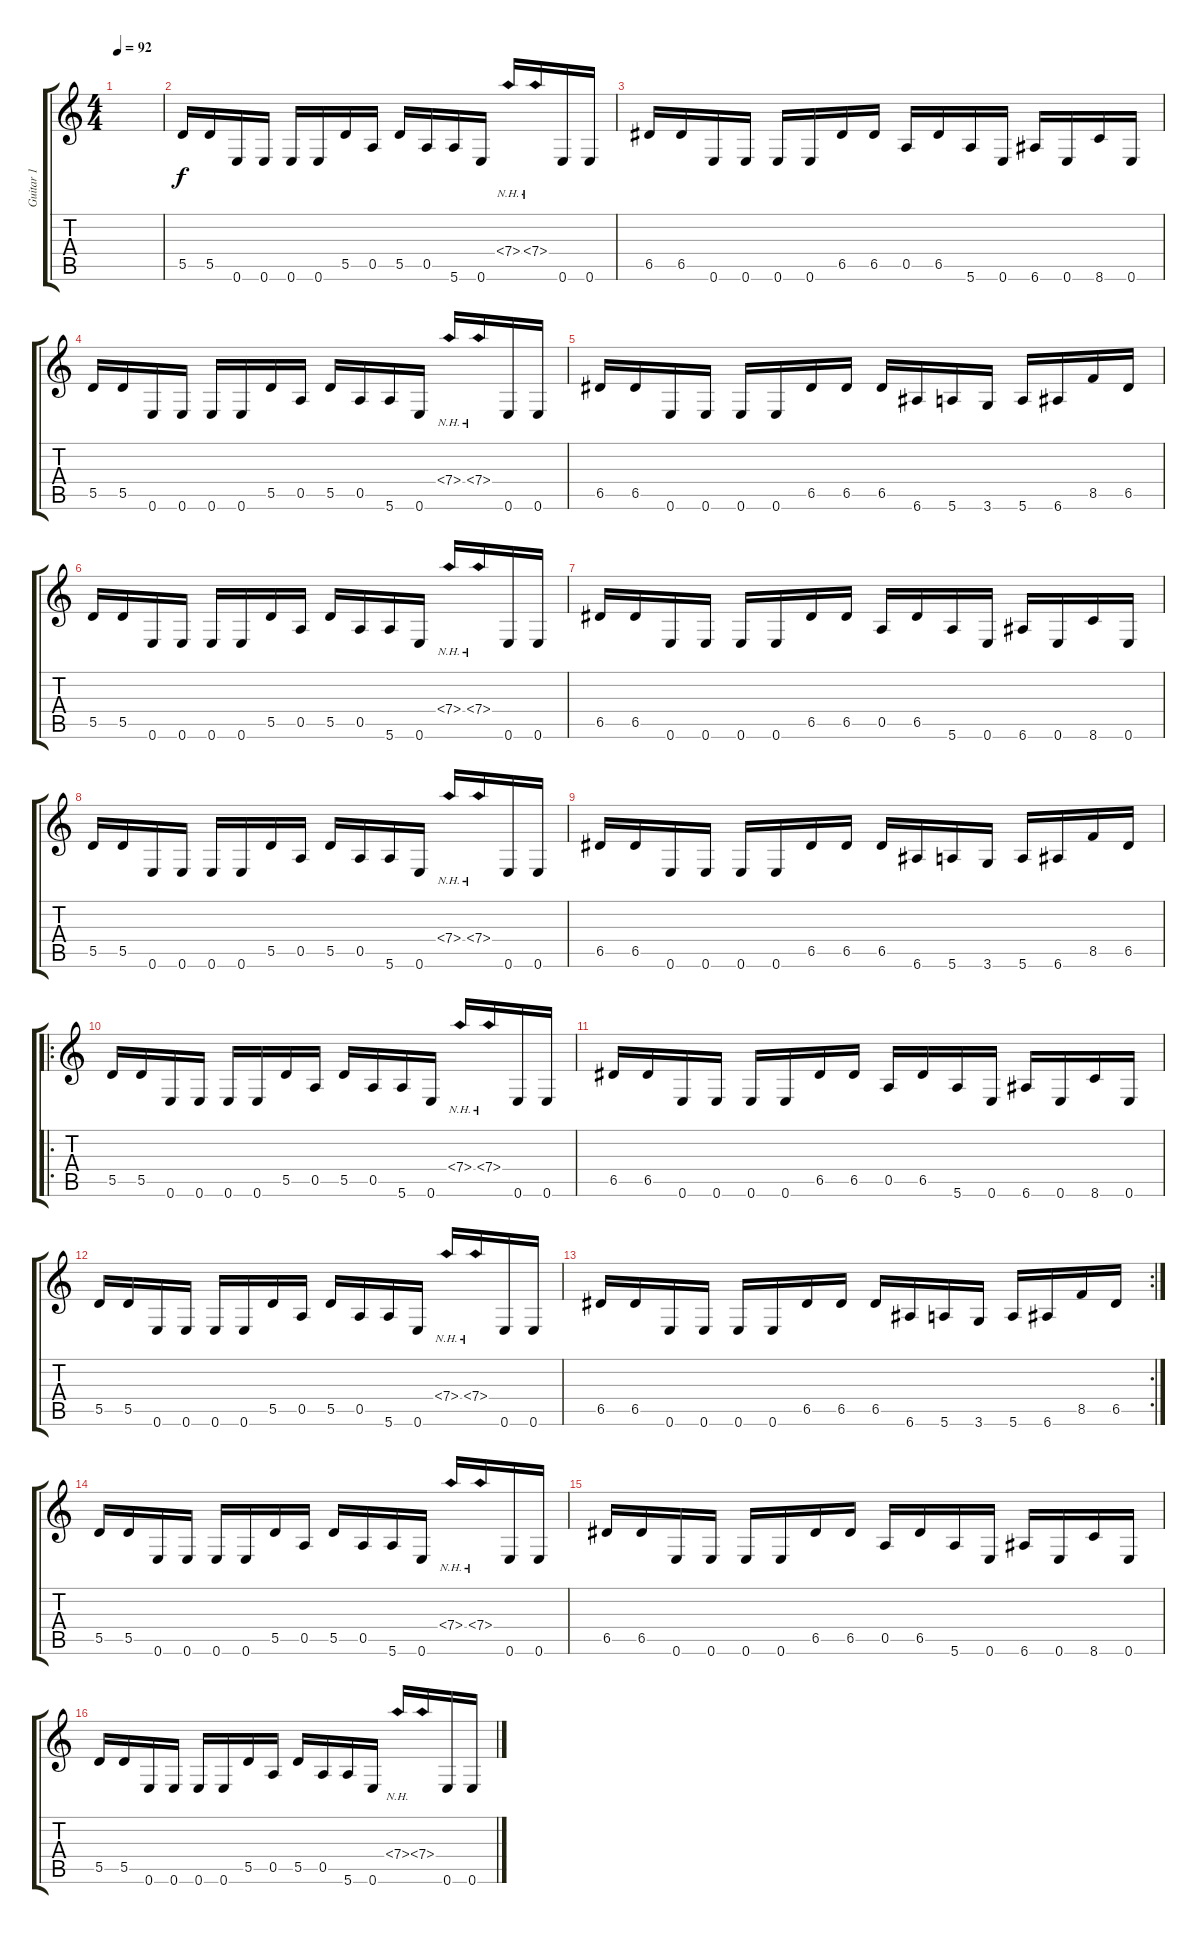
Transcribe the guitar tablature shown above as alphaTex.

\track ("Guitar 1" "Guitar 1") {instrument distortionguitar}
\staff {score tabs}
\tuning (E4 B3 G3 D3 A2 E2) {hide}
\ts (4 4)
\tempo 92
\clef g2
\ks c
|
5.5.16 5.5.16 0.6.16 0.6.16 0.6.16 0.6.16 5.5.16 0.5.16 5.5.16 0.5.16 5.6.16 0.6.16 7.4{nh}.16 7.4{nh}.16 0.6.16 0.6.16 |
6.5.16 6.5.16 0.6.16 0.6.16 0.6.16 0.6.16 6.5.16 6.5.16 0.5.16 6.5.16 5.6.16 0.6.16 6.6.16 0.6.16 8.6.16 0.6.16 |
5.5.16 5.5.16 0.6.16 0.6.16 0.6.16 0.6.16 5.5.16 0.5.16 5.5.16 0.5.16 5.6.16 0.6.16 7.4{nh}.16 7.4{nh}.16 0.6.16 0.6.16 |
6.5.16 6.5.16 0.6.16 0.6.16 0.6.16 0.6.16 6.5.16 6.5.16 6.5.16 6.6.16 5.6.16 3.6.16 5.6.16 6.6.16 8.5.16 6.5.16 |
5.5.16 5.5.16 0.6.16 0.6.16 0.6.16 0.6.16 5.5.16 0.5.16 5.5.16 0.5.16 5.6.16 0.6.16 7.4{nh}.16 7.4{nh}.16 0.6.16 0.6.16 |
6.5.16 6.5.16 0.6.16 0.6.16 0.6.16 0.6.16 6.5.16 6.5.16 0.5.16 6.5.16 5.6.16 0.6.16 6.6.16 0.6.16 8.6.16 0.6.16 |
5.5.16 5.5.16 0.6.16 0.6.16 0.6.16 0.6.16 5.5.16 0.5.16 5.5.16 0.5.16 5.6.16 0.6.16 7.4{nh}.16 7.4{nh}.16 0.6.16 0.6.16 |
6.5.16 6.5.16 0.6.16 0.6.16 0.6.16 0.6.16 6.5.16 6.5.16 6.5.16 6.6.16 5.6.16 3.6.16 5.6.16 6.6.16 8.5.16 6.5.16 |
\ro
5.5.16 5.5.16 0.6.16 0.6.16 0.6.16 0.6.16 5.5.16 0.5.16 5.5.16 0.5.16 5.6.16 0.6.16 7.4{nh}.16 7.4{nh}.16 0.6.16 0.6.16 |
6.5.16 6.5.16 0.6.16 0.6.16 0.6.16 0.6.16 6.5.16 6.5.16 0.5.16 6.5.16 5.6.16 0.6.16 6.6.16 0.6.16 8.6.16 0.6.16 |
5.5.16 5.5.16 0.6.16 0.6.16 0.6.16 0.6.16 5.5.16 0.5.16 5.5.16 0.5.16 5.6.16 0.6.16 7.4{nh}.16 7.4{nh}.16 0.6.16 0.6.16 |
\rc 2
6.5.16 6.5.16 0.6.16 0.6.16 0.6.16 0.6.16 6.5.16 6.5.16 6.5.16 6.6.16 5.6.16 3.6.16 5.6.16 6.6.16 8.5.16 6.5.16 |
5.5.16 5.5.16 0.6.16 0.6.16 0.6.16 0.6.16 5.5.16 0.5.16 5.5.16 0.5.16 5.6.16 0.6.16 7.4{nh}.16 7.4{nh}.16 0.6.16 0.6.16 |
6.5.16 6.5.16 0.6.16 0.6.16 0.6.16 0.6.16 6.5.16 6.5.16 0.5.16 6.5.16 5.6.16 0.6.16 6.6.16 0.6.16 8.6.16 0.6.16 |
5.5.16 5.5.16 0.6.16 0.6.16 0.6.16 0.6.16 5.5.16 0.5.16 5.5.16 0.5.16 5.6.16 0.6.16 7.4{nh}.16 7.4{nh}.16 0.6.16 0.6.16
